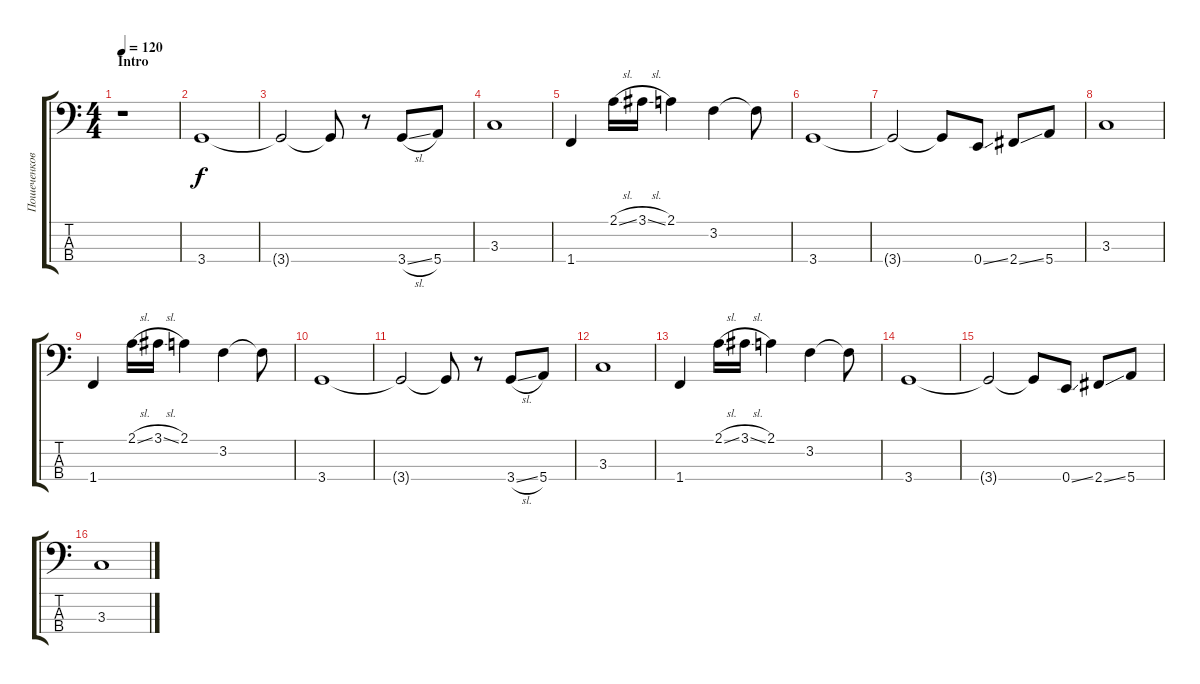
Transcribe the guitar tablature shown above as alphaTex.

\track ("Пошеченков Роман ( Бас гитара )" "Пошеченков") {instrument electricbassfinger}
\staff {score tabs}
\tuning (G2 D2 A1 E1) {hide}
\ts (4 4)
\section ("" "Intro")
\tempo 120
\clef f4
\ks c
r.1{dy f instrument electricbassfinger} |
3.4.1 |
3.4{t}.2 3.4{t}.8 r.8 3.4{sl}.8 5.4.8 |
3.3.1 |
1.4.4 2.1{sl}.16 3.1{sl}.16 2.1.4 3.2.4 3.2{t}.8 |
3.4.1 |
3.4{t}.2 3.4{t}.8 0.4{ss}.8 2.4{ss}.8 5.4.8 |
3.3.1 |
1.4.4 2.1{sl}.16 3.1{sl}.16 2.1.4 3.2.4 3.2{t}.8 |
3.4.1 |
3.4{t}.2 3.4{t}.8 r.8 3.4{sl}.8 5.4.8 |
3.3.1 |
1.4.4 2.1{sl}.16 3.1{sl}.16 2.1.4 3.2.4 3.2{t}.8 |
3.4.1 |
3.4{t}.2 3.4{t}.8 0.4{ss}.8 2.4{ss}.8 5.4.8 |
3.3.1
